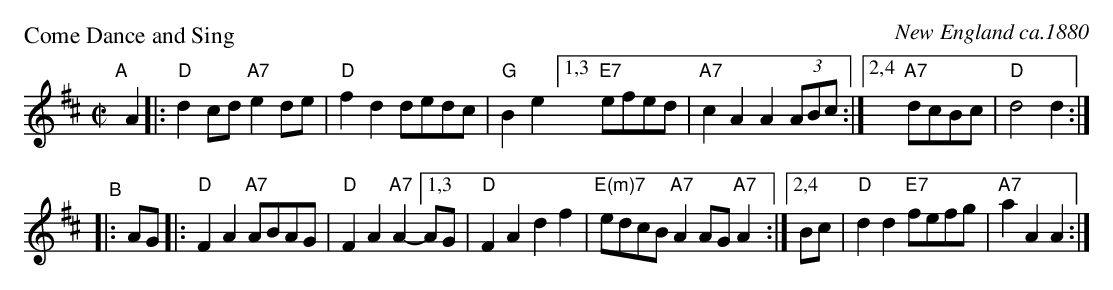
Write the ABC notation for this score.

X:1
P: Come Dance and Sing
C: New England ca.1880
M: C|
K: D
"^A"[|] A2 \
|: "D"d2cd "A7"e2de | "D"f2d2 dedc | "G"B2e2 [1,3 "E7"efed | "A7"c2A2 A2 (3ABc \
                                           :|[2,4 "A7"dcBc |  "D"d4   d2 :|
"^B"|: AG \
|: "D"F2A2 "A7"ABAG | "D"F2A2 "A7"A2- [1,3 AG | "D"F2A2     d2f2 | "E(m)7" edcB "A7"A2AG \
                              "A7"A2:|[2,4 Bc | "D"d2d2 "E7"fefg |     "A7"a2A2 A2 :|
